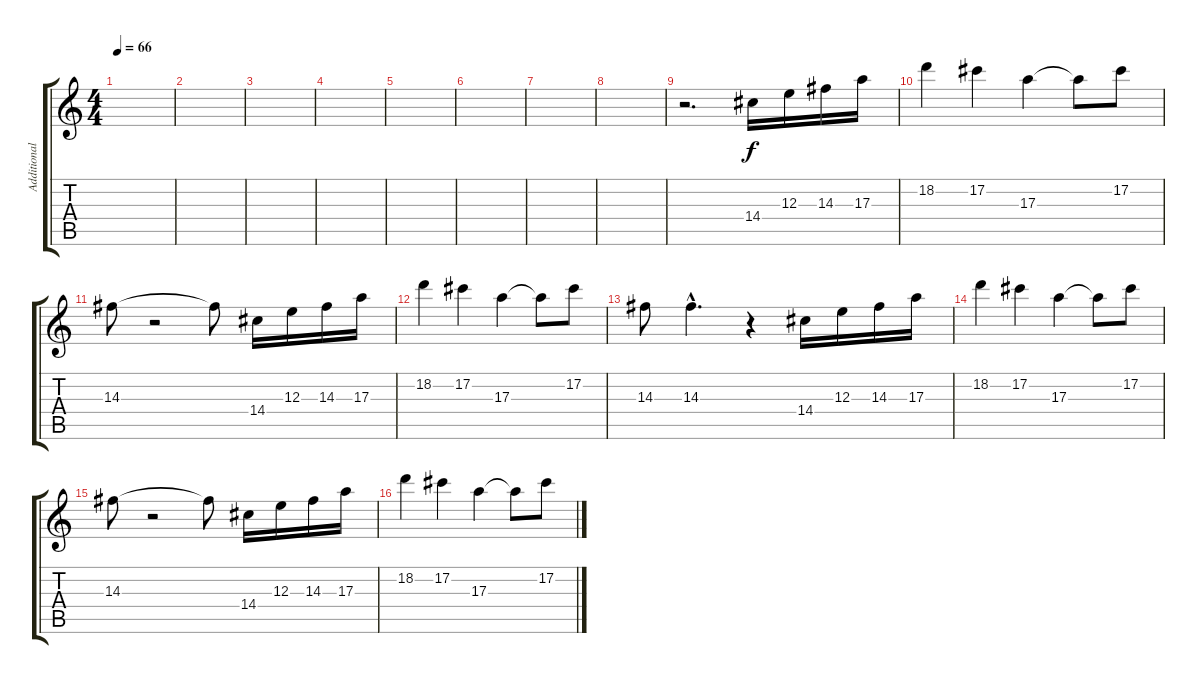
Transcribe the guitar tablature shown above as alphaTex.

\track ("Additional Guitar(Fill Demmel)" "Additional") {instrument acousticguitarsteel}
\staff {score tabs}
\tuning (Db4 Ab3 E3 B2 Gb2 B1) {hide}
\ts (4 4)
\tempo 66
\clef g2
\ks c
|
|
|
|
|
|
|
|
r.2{d} 14.4.16 12.3.16 14.3.16 17.3.16 |
18.2.4 17.2.4 17.3.4 17.3{t}.8 17.2.8 |
14.3.8 r.2 14.3{t}.8 14.4.16 12.3.16 14.3.16 17.3.16 |
18.2.4 17.2.4 17.3.4 17.3{t}.8 17.2.8 |
14.3.8 14.3{hac}.4{d} r.4 14.4.16 12.3.16 14.3.16 17.3.16 |
18.2.4 17.2.4 17.3.4 17.3{t}.8 17.2.8 |
14.3.8 r.2 14.3{t}.8 14.4.16 12.3.16 14.3.16 17.3.16 |
18.2.4 17.2.4 17.3.4 17.3{t}.8 17.2.8
